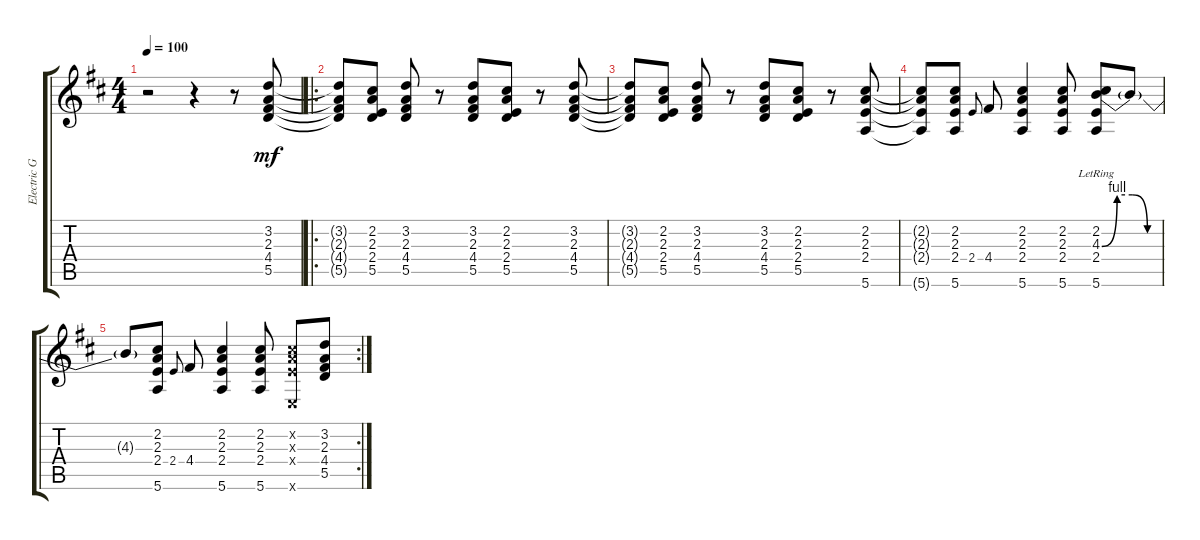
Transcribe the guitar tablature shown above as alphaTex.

\track ("Electric Guitar" "Electric G") {instrument electricguitarclean}
\staff {score tabs}
\tuning (E4 B3 G3 D3 A2 E2) {hide}
\ts (4 4)
\tempo 100
\clef g2
\ks d
r.2{dy mf instrument electricguitarclean} r.4 r.8 (3.2 2.3 4.4 5.5).8 |
\ro
(3.2{t} 2.3{t} 4.4{t} 5.5{t}).8 (2.2 2.3 2.4 5.5).8 (3.2 2.3 4.4 5.5).8 r.8 (3.2 2.3 4.4 5.5).8 (2.2 2.3 2.4 5.5).8 r.8 (3.2 2.3 4.4 5.5).8 |
(3.2{t} 2.3{t} 4.4{t} 5.5{t}).8 (2.2 2.3 2.4 5.5).8 (3.2 2.3 4.4 5.5).8 r.8 (3.2 2.3 4.4 5.5).8 (2.2 2.3 2.4 5.5).8 r.8 (2.2 2.3 2.4 5.6).8 |
(2.2{t} 2.3{t} 2.4{t} 5.6{t}).8 (2.2 2.3 2.4 5.6).8 2.4.8{gr onbeat} 4.4.8 (2.2 2.3 2.4 5.6).4 (2.2 2.3 2.4 5.6).8 (2.2{lr} 4.3{be (custom 0 0 15 4 30 4 45 0 60 0) lr} 2.4{lr} 5.6{lr}).8 4.3{t}.8 |
\rc 2
4.3{t}.8 (2.2 2.3 2.4 5.6).8 2.4.8{gr onbeat} 4.4.8 (2.2 2.3 2.4 5.6).4 (2.2 2.3 2.4 5.6).8 (2.2{x} 2.3{x} 2.4{x} 0.6{x}).8 (3.2 2.3 4.4 5.5).8
